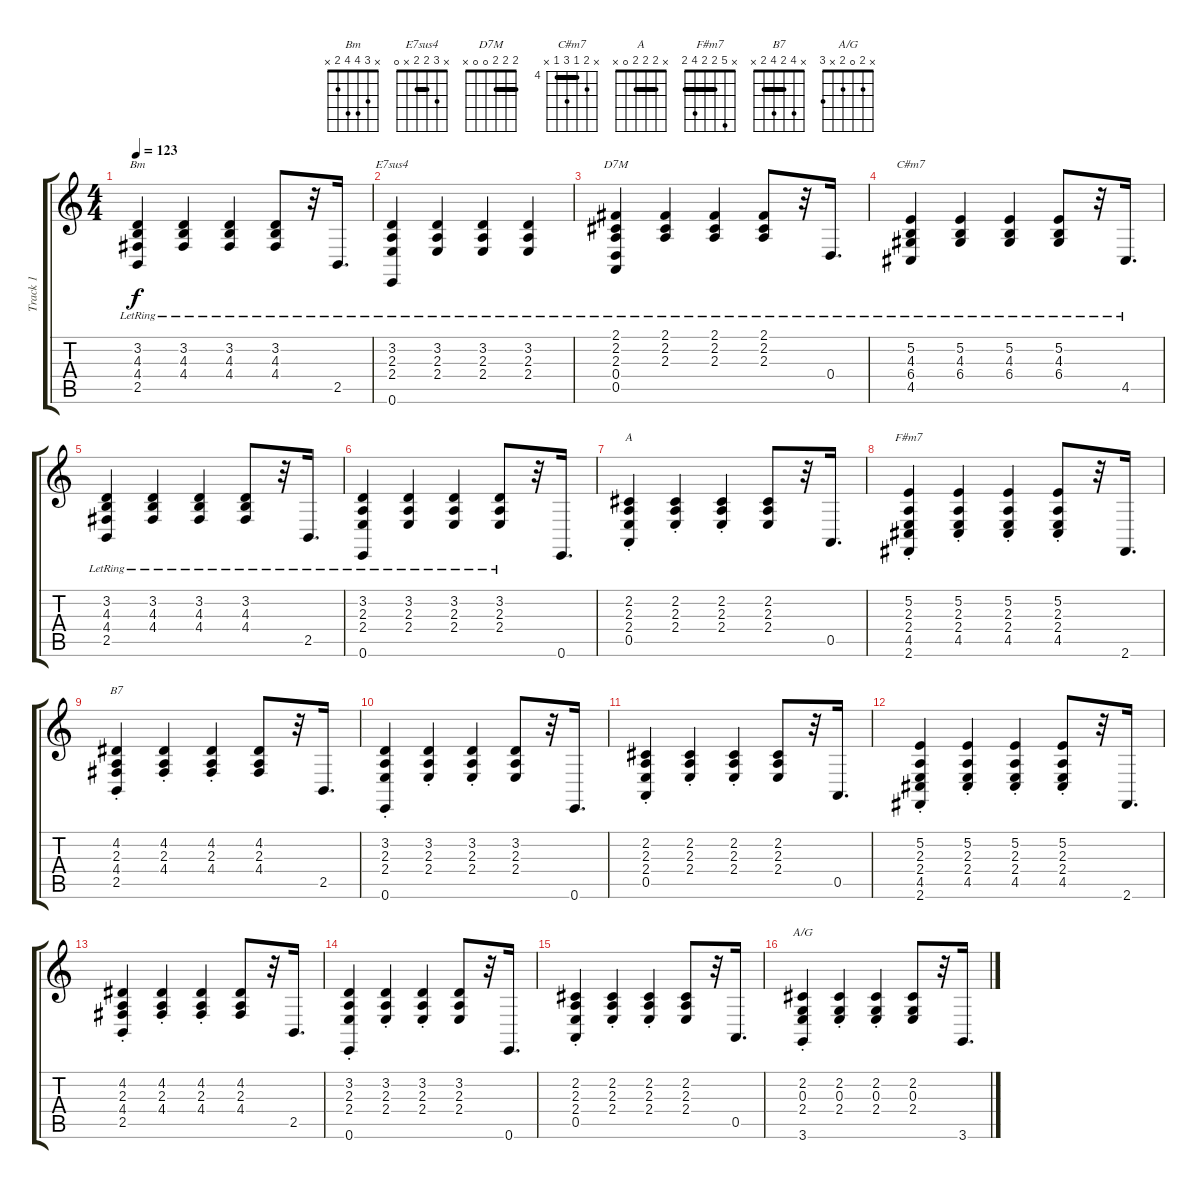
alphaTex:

\track ("Track 1" "Track 1") {instrument acousticgrandpiano}
\staff {score tabs}
\tuning (E4 B3 G3 D3 A2 E2) {hide}
\chord ("Bm" x 3 4 4 2 x)
\chord ("E7sus4" x 3 2 2 x 0) {barre 2}
\chord ("D7M" 2 2 2 0 0 x) {barre 2}
\chord ("C#m7" x 5 4 6 4 x) {firstfret 4 barre 4}
\chord ("A" x 2 2 2 0 x) {barre 2}
\chord ("F#m7" x 5 2 2 4 2) {barre 2}
\chord ("B7" x 4 2 4 2 x) {barre 2}
\chord ("A/G" x 2 0 2 x 3)
\ts (4 4)
\tempo 123
\clef g2
\ks c
(3.2{lr} 4.3{lr} 4.4{lr} 2.5{lr}).4{ch "Bm" dy f} (3.2{lr} 4.3{lr} 4.4{lr}).4 (3.2{lr} 4.3{lr} 4.4{lr}).4 (3.2{lr} 4.3{lr} 4.4{lr}).8 r.32 2.5{lr}.16{d} |
(3.2{lr} 2.3{lr} 2.4{lr} 0.6).4{ch "E7sus4"} (3.2{lr} 2.3{lr} 2.4{lr}).4 (3.2{lr} 2.3{lr} 2.4{lr}).4 (3.2{lr} 2.3{lr} 2.4{lr}).4 |
(2.1{lr} 2.2{lr} 2.3{lr} 0.4{lr} 0.5).4{ch "D7M"} (2.1{lr} 2.2{lr} 2.3{lr}).4 (2.1{lr} 2.2{lr} 2.3{lr}).4 (2.1{lr} 2.2{lr} 2.3{lr}).8 r.32 0.4{lr}.16{d} |
(5.2{lr} 4.3{lr} 6.4{lr} 4.5{lr}).4{ch "C#m7"} (5.2{lr} 4.3{lr} 6.4{lr}).4 (5.2{lr} 4.3{lr} 6.4{lr}).4 (5.2{lr} 4.3{lr} 6.4{lr}).8 r.32 4.5{lr}.16{d} |
(3.2{lr} 4.3{lr} 4.4{lr} 2.5{lr}).4 (3.2{lr} 4.3{lr} 4.4{lr}).4 (3.2{lr} 4.3{lr} 4.4{lr}).4 (3.2{lr} 4.3{lr} 4.4{lr}).8 r.32 2.5{lr}.16{d} |
(3.2{lr} 2.3{lr} 2.4{lr} 0.6).4 (3.2{lr} 2.3{lr} 2.4{lr}).4 (3.2{lr} 2.3{lr} 2.4{lr}).4 (3.2{lr} 2.3{lr} 2.4{lr}).8 r.32 0.6.16{d} |
(2.2{st} 2.3{st} 2.4{st} 0.5{st}).4{ch "A"} (2.2{st} 2.3{st} 2.4{st}).4 (2.2{st} 2.3{st} 2.4{st}).4 (2.2 2.3 2.4).8 r.32 0.5.16{d} |
(5.2{st} 2.3{st} 2.4{st} 4.5{st} 2.6{st}).4{ch "F#m7"} (5.2{st} 2.3{st} 2.4{st} 4.5{st}).4 (5.2{st} 2.3{st} 2.4{st} 4.5{st}).4 (5.2{st} 2.3{st} 2.4{st} 4.5{st}).8 r.32 2.6.16{d} |
(4.2{st} 2.3{st} 4.4{st} 2.5{st}).4{ch "B7"} (4.2{st} 2.3{st} 4.4{st}).4 (4.2{st} 2.3{st} 4.4{st}).4 (4.2 2.3 4.4).8 r.32 2.5.16{d} |
(3.2{st} 2.3{st} 2.4{st} 0.6).4 (3.2{st} 2.3{st} 2.4{st}).4 (3.2{st} 2.3{st} 2.4{st}).4 (3.2 2.3 2.4).8 r.32 0.6.16{d} |
(2.2{st} 2.3{st} 2.4{st} 0.5{st}).4 (2.2{st} 2.3{st} 2.4{st}).4 (2.2{st} 2.3{st} 2.4{st}).4 (2.2 2.3 2.4).8 r.32 0.5.16{d} |
(5.2{st} 2.3{st} 2.4{st} 4.5{st} 2.6{st}).4 (5.2{st} 2.3{st} 2.4{st} 4.5{st}).4 (5.2{st} 2.3{st} 2.4{st} 4.5{st}).4 (5.2{st} 2.3{st} 2.4{st} 4.5{st}).8 r.32 2.6.16{d} |
(4.2{st} 2.3{st} 4.4{st} 2.5{st}).4 (4.2{st} 2.3{st} 4.4{st}).4 (4.2{st} 2.3{st} 4.4{st}).4 (4.2 2.3 4.4).8 r.32 2.5.16{d} |
(3.2{st} 2.3{st} 2.4{st} 0.6).4 (3.2{st} 2.3{st} 2.4{st}).4 (3.2{st} 2.3{st} 2.4{st}).4 (3.2 2.3 2.4).8 r.32 0.6.16{d} |
(2.2{st} 2.3{st} 2.4{st} 0.5{st}).4 (2.2{st} 2.3{st} 2.4{st}).4 (2.2{st} 2.3{st} 2.4{st}).4 (2.2 2.3 2.4).8 r.32 0.5.16{d} |
(2.2{st} 0.3{st} 2.4{st} 3.6{st}).4{ch "A/G"} (2.2{st} 0.3{st} 2.4{st}).4 (2.2{st} 0.3{st} 2.4{st}).4 (2.2 0.3 2.4).8 r.32 3.6.16{d}
